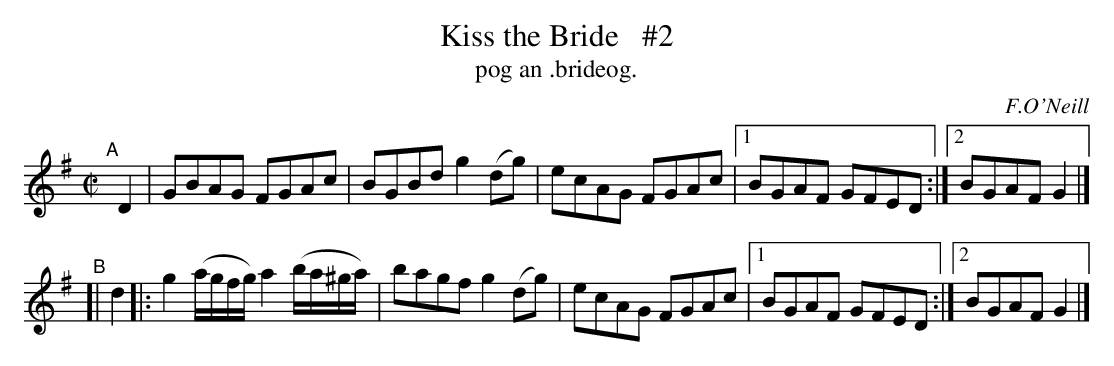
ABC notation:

X:1
T: Kiss the Bride   #2
T: pog an .brideog.
O: F.O'Neill
M: C|
L: 1/8
K: G
"^A"[|] D2 | GBAG FGAc | BGBd g2(dg) | ecAG FGAc |1 BGAF GFED :|2 BGAF G2 |]
"^B"[| d2 |: g2 (a/g/f/g/) a2 (b/a/^g/a/) | bagf g2(dg) | ecAG FGAc |[1 BGAF GFED :|[2 BGAF G2 |]
